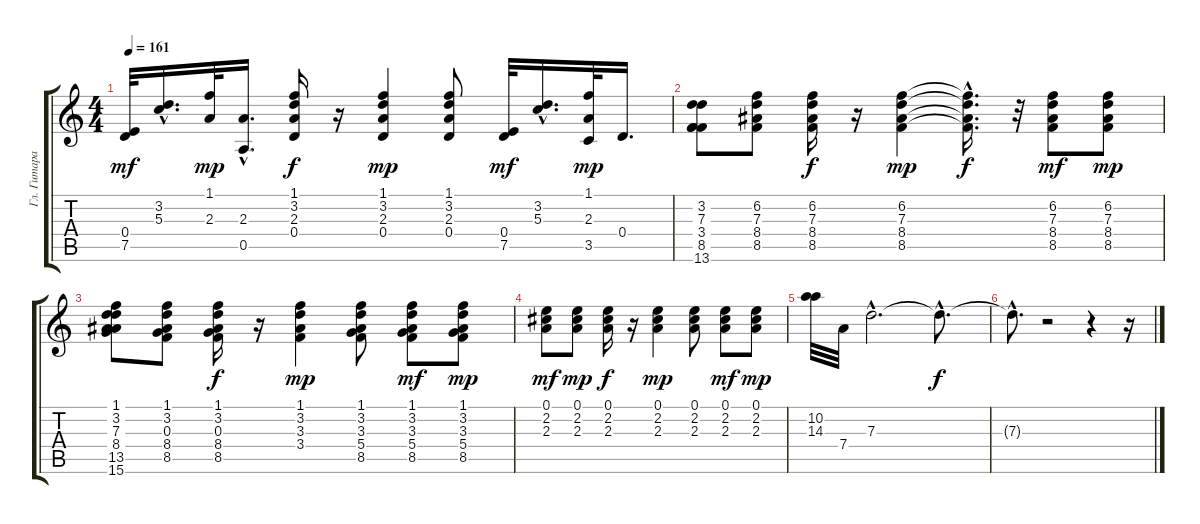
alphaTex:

\track ("Гл. Гитара" "Гл. Гитара") {instrument acousticguitarsteel}
\staff {score tabs}
\tuning (E4 B3 G3 D3 A2 E2) {hide}
\ts (4 4)
\tempo 161
\clef g2
\ks c
(0.4 7.5).32{dy mf} (3.2{hac} 5.3{hac}).16{d} (1.1 2.3).32{dy mp} (2.3{hac} 0.5{hac}).16{d} (1.1 3.2 2.3 0.4).16{dy f} r.16 (1.1 3.2 2.3 0.4).4{dy mp} (1.1 3.2 2.3 0.4).8 (0.4 7.5).32{dy mf} (3.2{hac} 5.3{hac}).16{d} (1.1 2.3 3.5).32{dy mp} 0.4.16{d} |
(3.2 7.3 3.4 8.5 13.6).8 (6.2 7.3 8.4 8.5).8 (6.2 7.3 8.4 8.5).16{dy f} r.16 (6.2 7.3 8.4 8.5).4{dy mp} (6.2{hac t} 7.3{hac t} 8.4{hac t} 8.5{hac t}).16{d dy f} r.32 (6.2 7.3 8.4 8.5).8{dy mf} (6.2 7.3 8.4 8.5).8{dy mp} |
(1.1 3.2 7.3 8.4 13.5 15.6).8 (1.1 3.2 0.3 8.4 8.5).8 (1.1 3.2 0.3 8.4 8.5).16{dy f} r.16 (1.1 3.2 3.3 3.4).4{dy mp} (1.1 3.2 3.3 5.4 8.5).8 (1.1 3.2 3.3 5.4 8.5).8{dy mf} (1.1 3.2 3.3 5.4 8.5).8{dy mp} |
(0.1 2.2 2.3).8{dy mf} (0.1 2.2 2.3).8{dy mp} (0.1 2.2 2.3).16{dy f} r.16 (0.1 2.2 2.3).4{dy mp} (0.1 2.2 2.3).8 (0.1 2.2 2.3).8{dy mf} (0.1 2.2 2.3).8{dy mp} |
(10.2 14.3).32 7.4.32 7.3{hac}.2{d} 7.3{hac t}.8{d dy f} |
7.3{hac t}.8{d} r.2 r.4 r.16
